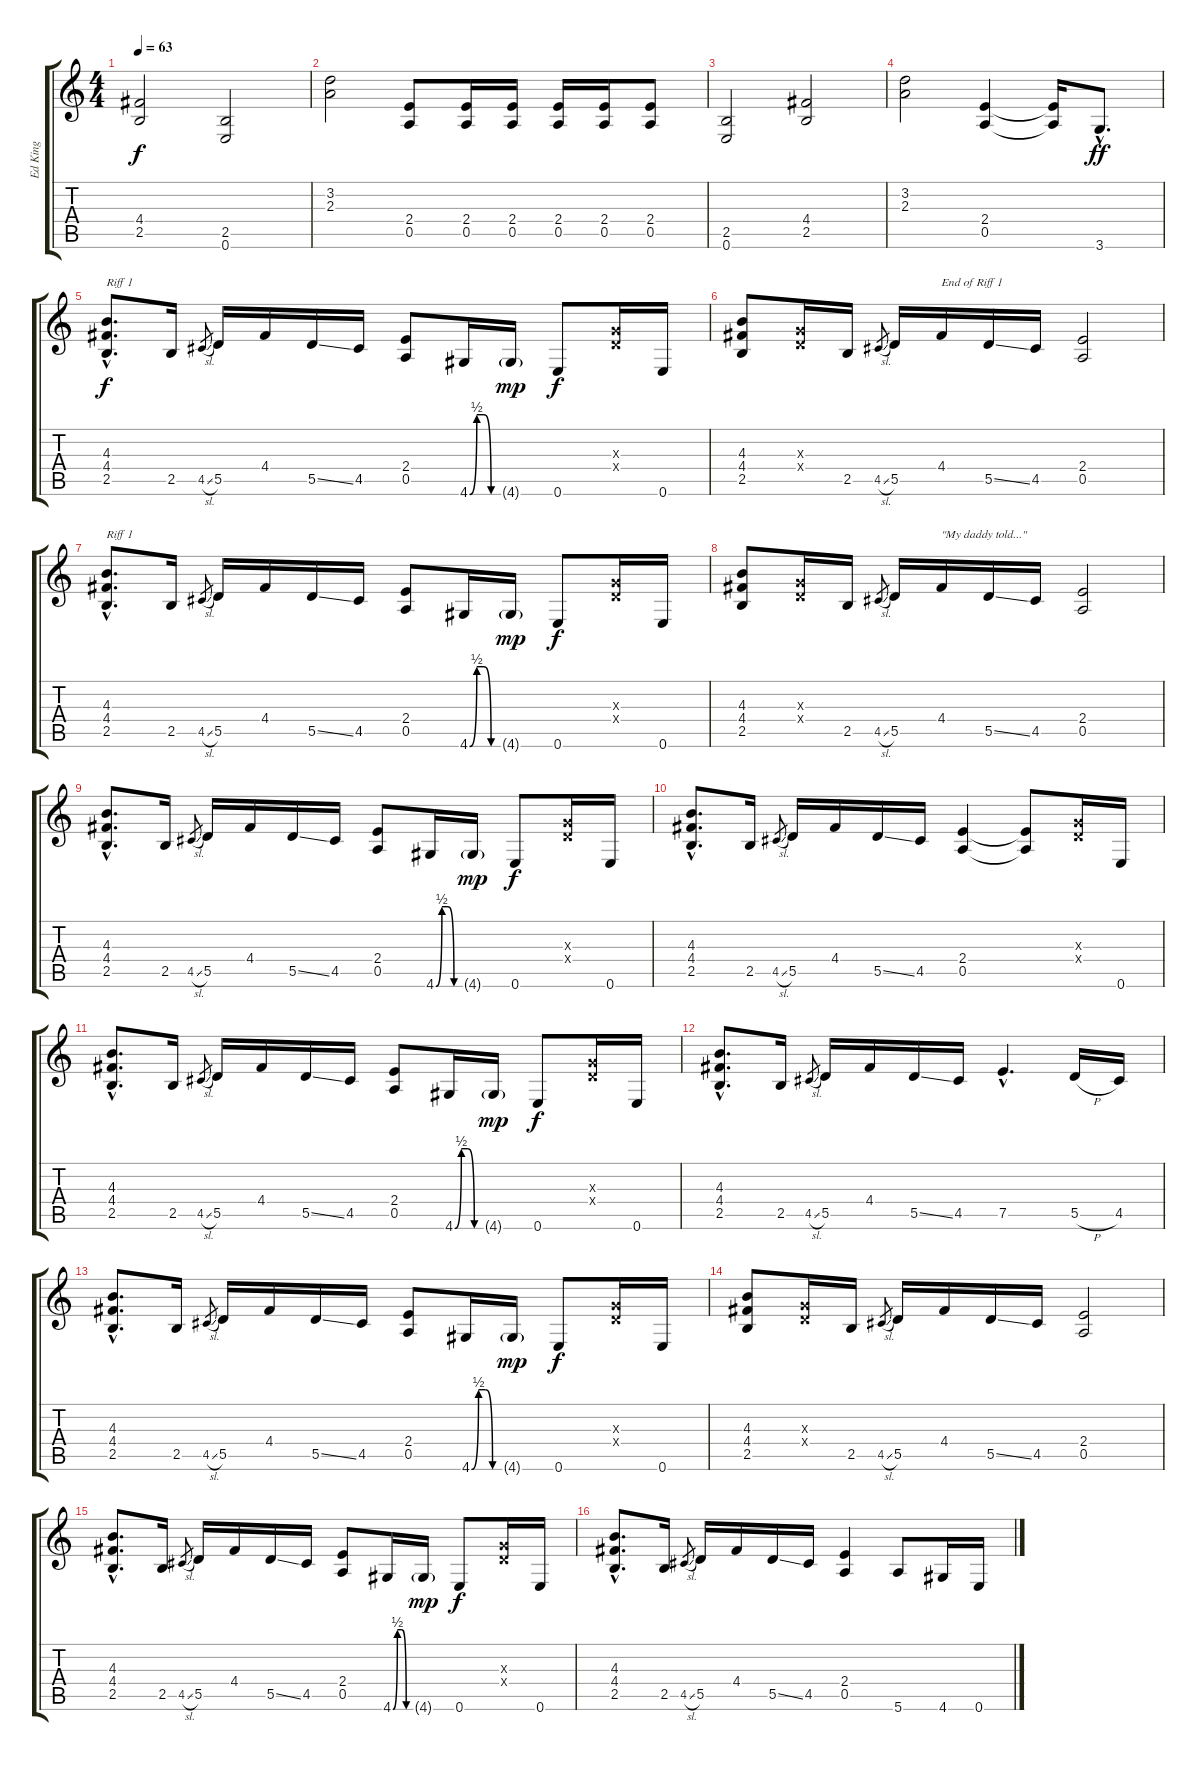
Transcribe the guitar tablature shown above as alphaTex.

\track ("Ed King" "Ed King") {instrument distortionguitar}
\staff {score tabs}
\tuning (E4 B3 G3 D3 A2 E2) {hide}
\ts (4 4)
\tempo 63
\clef g2
\ks c
(4.4 2.5).2{dy f} (2.5 0.6).2 |
(3.2 2.3).2 (2.4 0.5).8 (2.4 0.5).16 (2.4 0.5).16 (2.4 0.5).16 (2.4 0.5).16 (2.4 0.5).8 |
(2.5 0.6).2 (4.4 2.5).2 |
(3.2 2.3).2 (2.4 0.5).4 (2.4{t} 0.5{t}).16 3.6{hac}.8{d dy ff} |
(4.3{hac} 4.4{hac} 2.5{hac}).8{d txt "Riff 1" dy f} 2.5.16 4.5{sl}.8{gr} 5.5.16 4.4.16 5.5{ss}.16 4.5.16 (2.4 0.5).8 4.6{be (custom 0 0 15 2 30 2 45 0 60 0)}.16 4.6{g}.16{dy mp} 0.6.8{dy f} (0.3{x} 0.4{x}).16 0.6.16 |
(4.3 4.4 2.5).8 (0.3{x} 0.4{x}).16 2.5.16 4.5{sl}.8{gr} 5.5.16 4.4.16{txt "End of Riff 1"} 5.5{ss}.16 4.5.16 (2.4 0.5).2 |
(4.3{hac} 4.4{hac} 2.5{hac}).8{d txt "Riff 1"} 2.5.16 4.5{sl}.8{gr} 5.5.16 4.4.16 5.5{ss}.16 4.5.16 (2.4 0.5).8 4.6{be (custom 0 0 15 2 30 2 45 0 60 0)}.16 4.6{g}.16{dy mp} 0.6.8{dy f} (0.3{x} 0.4{x}).16 0.6.16 |
(4.3 4.4 2.5).8 (0.3{x} 0.4{x}).16 2.5.16 4.5{sl}.8{gr} 5.5.16 4.4.16{txt "\"My daddy told...\""} 5.5{ss}.16 4.5.16 (2.4 0.5).2 |
(4.3{hac} 4.4{hac} 2.5{hac}).8{d} 2.5.16 4.5{sl}.8{gr} 5.5.16 4.4.16 5.5{ss}.16 4.5.16 (2.4 0.5).8 4.6{be (custom 0 0 15 2 30 2 45 0 60 0)}.16 4.6{g}.16{dy mp} 0.6.8{dy f} (0.3{x} 0.4{x}).16 0.6.16 |
(4.3{hac} 4.4{hac} 2.5{hac}).8{d} 2.5.16 4.5{sl}.8{gr} 5.5.16 4.4.16 5.5{ss}.16 4.5.16 (2.4 0.5).4 (2.4{t} 0.5{t}).8 (0.3{x} 0.4{x}).16 0.6.16 |
(4.3{hac} 4.4{hac} 2.5{hac}).8{d} 2.5.16 4.5{sl}.8{gr} 5.5.16 4.4.16 5.5{ss}.16 4.5.16 (2.4 0.5).8 4.6{be (custom 0 0 15 2 30 2 45 0 60 0)}.16 4.6{g}.16{dy mp} 0.6.8{dy f} (0.3{x} 0.4{x}).16 0.6.16 |
(4.3{hac} 4.4{hac} 2.5{hac}).8{d} 2.5.16 4.5{sl}.8{gr} 5.5.16 4.4.16 5.5{ss}.16 4.5.16 7.5{hac}.4{d} 5.5{h}.16 4.5.16 |
(4.3{hac} 4.4{hac} 2.5{hac}).8{d} 2.5.16 4.5{sl}.8{gr} 5.5.16 4.4.16 5.5{ss}.16 4.5.16 (2.4 0.5).8 4.6{be (custom 0 0 15 2 30 2 45 0 60 0)}.16 4.6{g}.16{dy mp} 0.6.8{dy f} (0.3{x} 0.4{x}).16 0.6.16 |
(4.3 4.4 2.5).8 (0.3{x} 0.4{x}).16 2.5.16 4.5{sl}.8{gr} 5.5.16 4.4.16 5.5{ss}.16 4.5.16 (2.4 0.5).2 |
(4.3{hac} 4.4{hac} 2.5{hac}).8{d} 2.5.16 4.5{sl}.8{gr} 5.5.16 4.4.16 5.5{ss}.16 4.5.16 (2.4 0.5).8 4.6{be (custom 0 0 15 2 30 2 45 0 60 0)}.16 4.6{g}.16{dy mp} 0.6.8{dy f} (0.3{x} 0.4{x}).16 0.6.16 |
(4.3{hac} 4.4{hac} 2.5{hac}).8{d} 2.5.16 4.5{sl}.8{gr} 5.5.16 4.4.16 5.5{ss}.16 4.5.16 (2.4 0.5).4 5.6.8 4.6.16 0.6.16
